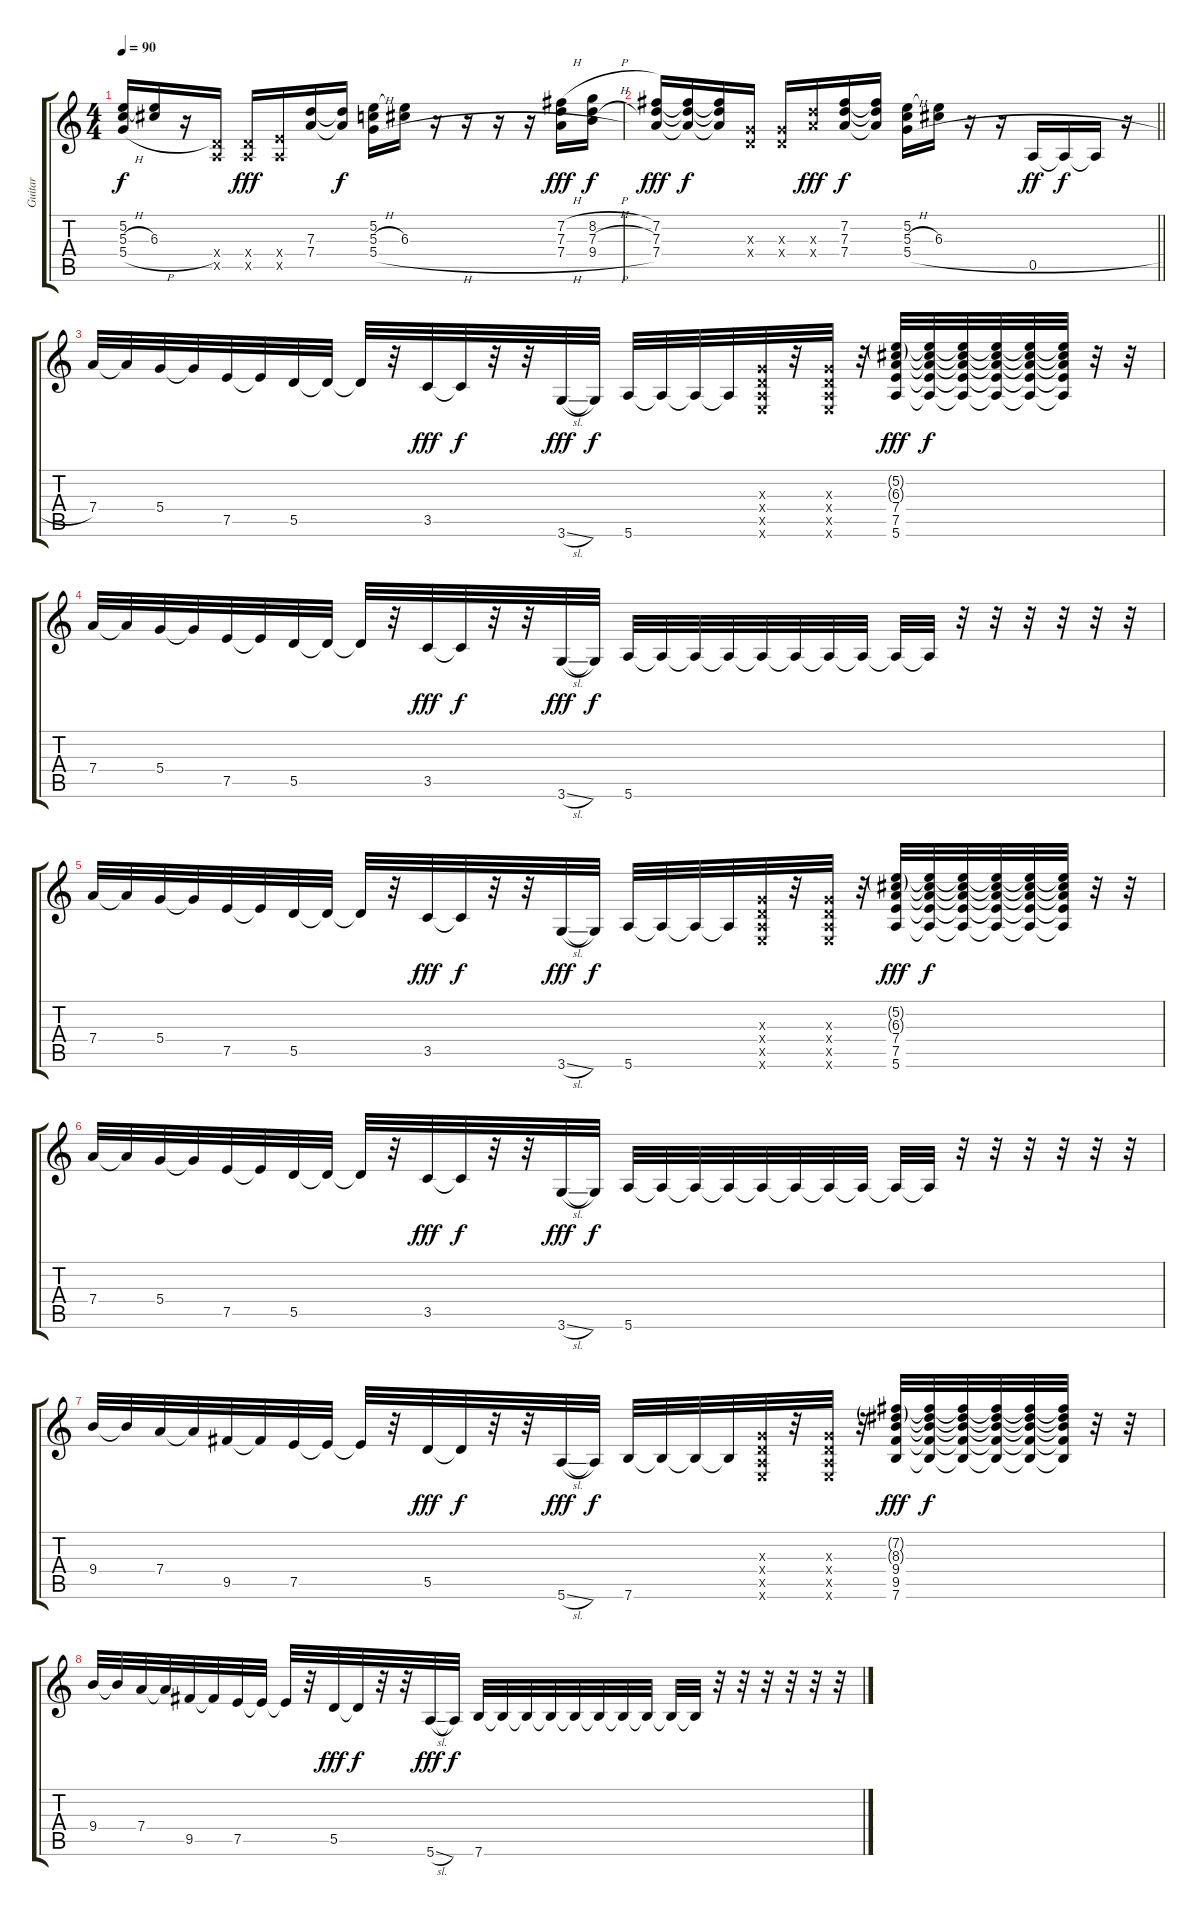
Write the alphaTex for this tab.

\track ("Guitar" "Guitar") {instrument distortionguitar}
\staff {score tabs}
\tuning (E4 B3 G3 D3 A2 E2) {hide}
\ts (4 4)
\tempo 90
\clef g2
\ks c
(5.2 5.3{h} 5.4{h}).16{dy f} (5.2{t} 6.3).16 r.16 (0.4{x} 0.5{x}).16 (0.4{x} 0.5{x}).16{dy fff} (2.4{x} 0.5{x}).16 (7.3 7.4).16 (7.3{t} 7.4{t}).16{dy f} (5.2 5.3{h} 5.4{h}).16 (5.2{t} 6.3).16 r.16 r.16 r.16 r.16 (7.2{h} 7.3 7.4{h}).16{dy fff} (8.2{h} 7.3{h} 9.4{h}).16{dy f} |
\barLineRight lightlight
(7.2 7.3 7.4).16{dy fff} (7.2{t} 7.3{t} 7.4{t}).16{dy f} (7.2{t} 7.3{t} 7.4{t}).16 (0.3{x} 0.4{x}).16 (0.3{x} 0.4{x}).16 (7.3{x} 7.4{x}).16{dy fff} (7.2 7.3 7.4).16{dy f} (7.2{t} 7.3{t} 7.4{t}).16 (5.2 5.3{h} 5.4{h}).16 (5.2{t} 6.3).16 r.16 r.16 0.5.16{dy ff} 0.5{t}.16{dy f} 0.5{t}.16 r.16 |
7.4.32 7.4{t}.32 5.4.32 5.4{t}.32 7.5.32 7.5{t}.32 5.5.32 5.5{t}.32 5.5{t}.32 r.32 3.5.32{dy fff} 3.5{t}.32{dy f} r.32 r.32 3.6{sl}.32{dy fff} 3.6{t}.32{dy f} 5.6.32 5.6{t}.32 5.6{t}.32 5.6{t}.32 (0.3{x} 0.4{x} 0.5{x} 0.6{x}).32 r.32 (0.3{x} 0.4{x} 0.5{x} 0.6{x}).32 r.32 (5.2{g} 6.3{g} 7.4 7.5 5.6).32{dy fff} (5.2{t} 6.3{t} 7.4{t} 7.5{t} 5.6{t}).32{dy f} (5.2{t} 6.3{t} 7.4{t} 7.5{t} 5.6{t}).32 (5.2{t} 6.3{t} 7.4{t} 7.5{t} 5.6{t}).32 (5.2{t} 6.3{t} 7.4{t} 7.5{t} 5.6{t}).32 (5.2{t} 6.3{t} 7.4{t} 7.5{t} 5.6{t}).32 r.32 r.32 |
7.4.32 7.4{t}.32 5.4.32 5.4{t}.32 7.5.32 7.5{t}.32 5.5.32 5.5{t}.32 5.5{t}.32 r.32 3.5.32{dy fff} 3.5{t}.32{dy f} r.32 r.32 3.6{sl}.32{dy fff} 3.6{t}.32{dy f} 5.6.32 5.6{t}.32 5.6{t}.32 5.6{t}.32 5.6{t}.32 5.6{t}.32 5.6{t}.32 5.6{t}.32 5.6{t}.32 5.6{t}.32 r.32 r.32 r.32 r.32 r.32 r.32 |
7.4.32 7.4{t}.32 5.4.32 5.4{t}.32 7.5.32 7.5{t}.32 5.5.32 5.5{t}.32 5.5{t}.32 r.32 3.5.32{dy fff} 3.5{t}.32{dy f} r.32 r.32 3.6{sl}.32{dy fff} 3.6{t}.32{dy f} 5.6.32 5.6{t}.32 5.6{t}.32 5.6{t}.32 (0.3{x} 0.4{x} 0.5{x} 0.6{x}).32 r.32 (0.3{x} 0.4{x} 0.5{x} 0.6{x}).32 r.32 (5.2{g} 6.3{g} 7.4 7.5 5.6).32{dy fff} (5.2{t} 6.3{t} 7.4{t} 7.5{t} 5.6{t}).32{dy f} (5.2{t} 6.3{t} 7.4{t} 7.5{t} 5.6{t}).32 (5.2{t} 6.3{t} 7.4{t} 7.5{t} 5.6{t}).32 (5.2{t} 6.3{t} 7.4{t} 7.5{t} 5.6{t}).32 (5.2{t} 6.3{t} 7.4{t} 7.5{t} 5.6{t}).32 r.32 r.32 |
7.4.32 7.4{t}.32 5.4.32 5.4{t}.32 7.5.32 7.5{t}.32 5.5.32 5.5{t}.32 5.5{t}.32 r.32 3.5.32{dy fff} 3.5{t}.32{dy f} r.32 r.32 3.6{sl}.32{dy fff} 3.6{t}.32{dy f} 5.6.32 5.6{t}.32 5.6{t}.32 5.6{t}.32 5.6{t}.32 5.6{t}.32 5.6{t}.32 5.6{t}.32 5.6{t}.32 5.6{t}.32 r.32 r.32 r.32 r.32 r.32 r.32 |
9.4.32 9.4{t}.32 7.4.32 7.4{t}.32 9.5.32 9.5{t}.32 7.5.32 7.5{t}.32 7.5{t}.32 r.32 5.5.32{dy fff} 5.5{t}.32{dy f} r.32 r.32 5.6{sl}.32{dy fff} 5.6{t}.32{dy f} 7.6.32 7.6{t}.32 7.6{t}.32 7.6{t}.32 (0.3{x} 0.4{x} 0.5{x} 0.6{x}).32 r.32 (0.3{x} 0.4{x} 0.5{x} 0.6{x}).32 r.32 (7.2{g} 8.3{g} 9.4 9.5 7.6).32{dy fff} (7.2{t} 8.3{t} 9.4{t} 9.5{t} 7.6{t}).32{dy f} (7.2{t} 8.3{t} 9.4{t} 9.5{t} 7.6{t}).32 (7.2{t} 8.3{t} 9.4{t} 9.5{t} 7.6{t}).32 (7.2{t} 8.3{t} 9.4{t} 9.5{t} 7.6{t}).32 (7.2{t} 8.3{t} 9.4{t} 9.5{t} 7.6{t}).32 r.32 r.32 |
9.4.32 9.4{t}.32 7.4.32 7.4{t}.32 9.5.32 9.5{t}.32 7.5.32 7.5{t}.32 7.5{t}.32 r.32 5.5.32{dy fff} 5.5{t}.32{dy f} r.32 r.32 5.6{sl}.32{dy fff} 5.6{t}.32{dy f} 7.6.32 7.6{t}.32 7.6{t}.32 7.6{t}.32 7.6{t}.32 7.6{t}.32 7.6{t}.32 7.6{t}.32 7.6{t}.32 7.6{t}.32 r.32 r.32 r.32 r.32 r.32 r.32
